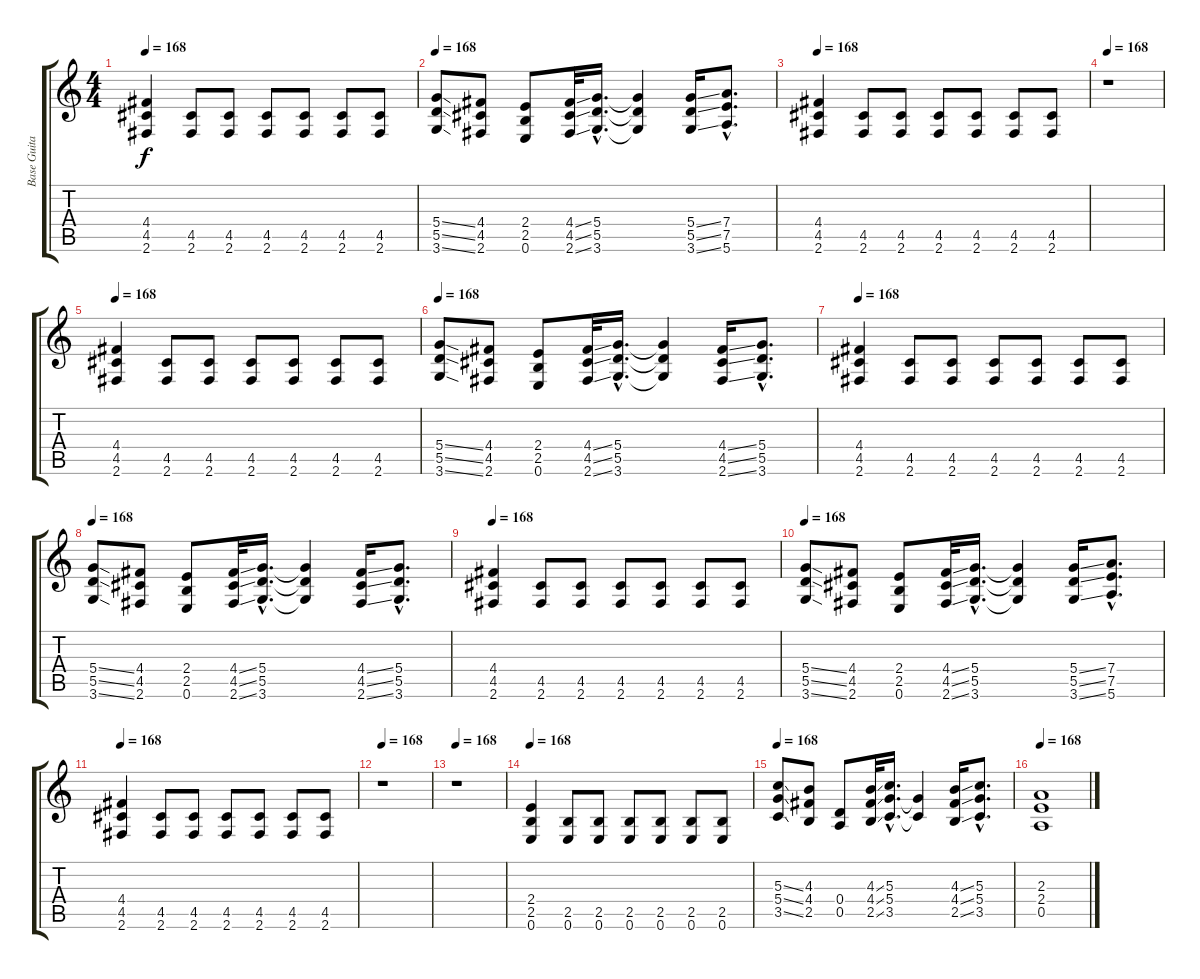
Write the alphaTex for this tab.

\track ("Base Guitar" "Base Guita") {instrument distortionguitar}
\staff {score tabs}
\tuning (E4 B3 G3 D3 A2 E2) {hide}
\ts (4 4)
\tempo 168
\clef g2
\ks c
(4.4 4.5 2.6).4{dy f} (4.5 2.6).8 (4.5 2.6).8 (4.5 2.6).8 (4.5 2.6).8 (4.5 2.6).8 (4.5 2.6).8 |
\tempo 168
(5.4{ss} 5.5{ss} 3.6{ss}).8 (4.4 4.5 2.6).8 (2.4 2.5 0.6).8 (4.4{ss} 4.5{ss} 2.6{ss}).32 (5.4{hac} 5.5{hac} 3.6{hac}).16{d} (5.4{t} 5.5{t} 3.6{t}).4 (5.4{ss} 5.5{ss} 3.6{ss}).16 (7.4{hac} 7.5{hac} 5.6{hac}).8{d} |
\tempo 168
(4.4 4.5 2.6).4 (4.5 2.6).8 (4.5 2.6).8 (4.5 2.6).8 (4.5 2.6).8 (4.5 2.6).8 (4.5 2.6).8 |
\tempo 168
r.1 |
\tempo 168
(4.4 4.5 2.6).4 (4.5 2.6).8 (4.5 2.6).8 (4.5 2.6).8 (4.5 2.6).8 (4.5 2.6).8 (4.5 2.6).8 |
\tempo 168
(5.4{ss} 5.5{ss} 3.6{ss}).8 (4.4 4.5 2.6).8 (2.4 2.5 0.6).8 (4.4{ss} 4.5{ss} 2.6{ss}).32 (5.4{hac} 5.5{hac} 3.6{hac}).16{d} (5.4{t} 5.5{t} 3.6{t}).4 (4.4{ss} 4.5{ss} 2.6{ss}).16 (5.4{hac} 5.5{hac} 3.6{hac}).8{d} |
\tempo 168
(4.4 4.5 2.6).4 (4.5 2.6).8 (4.5 2.6).8 (4.5 2.6).8 (4.5 2.6).8 (4.5 2.6).8 (4.5 2.6).8 |
\tempo 168
(5.4{ss} 5.5{ss} 3.6{ss}).8 (4.4 4.5 2.6).8 (2.4 2.5 0.6).8 (4.4{ss} 4.5{ss} 2.6{ss}).32 (5.4{hac} 5.5{hac} 3.6{hac}).16{d} (5.4{t} 5.5{t} 3.6{t}).4 (4.4{ss} 4.5{ss} 2.6{ss}).16 (5.4{hac} 5.5{hac} 3.6{hac}).8{d} |
\tempo 168
(4.4 4.5 2.6).4 (4.5 2.6).8 (4.5 2.6).8 (4.5 2.6).8 (4.5 2.6).8 (4.5 2.6).8 (4.5 2.6).8 |
\tempo 168
(5.4{ss} 5.5{ss} 3.6{ss}).8 (4.4 4.5 2.6).8 (2.4 2.5 0.6).8 (4.4{ss} 4.5{ss} 2.6{ss}).32 (5.4{hac} 5.5{hac} 3.6{hac}).16{d} (5.4{t} 5.5{t} 3.6{t}).4 (5.4{ss} 5.5{ss} 3.6{ss}).16 (7.4{hac} 7.5{hac} 5.6{hac}).8{d} |
\tempo 168
(4.4 4.5 2.6).4 (4.5 2.6).8 (4.5 2.6).8 (4.5 2.6).8 (4.5 2.6).8 (4.5 2.6).8 (4.5 2.6).8 |
\tempo 168
r.1 |
\tempo 168
r.1 |
\tempo 168
(2.4 2.5 0.6).4 (2.5 0.6).8 (2.5 0.6).8 (2.5 0.6).8 (2.5 0.6).8 (2.5 0.6).8 (2.5 0.6).8 |
\tempo 168
(5.3{ss} 5.4{ss} 3.5{ss}).8 (4.3 4.4 2.5).8 (0.4 0.5).8 (4.3{ss} 4.4{ss} 2.5{ss}).32 (5.3{hac} 5.4{hac} 3.5{hac}).16{d} (5.4{t} 3.5{t}).4 (4.3{ss} 4.4{ss} 2.5{ss}).16 (5.3{hac} 5.4{hac} 3.5{hac}).8{d} |
\tempo 168
(2.3 2.4 0.5).1
